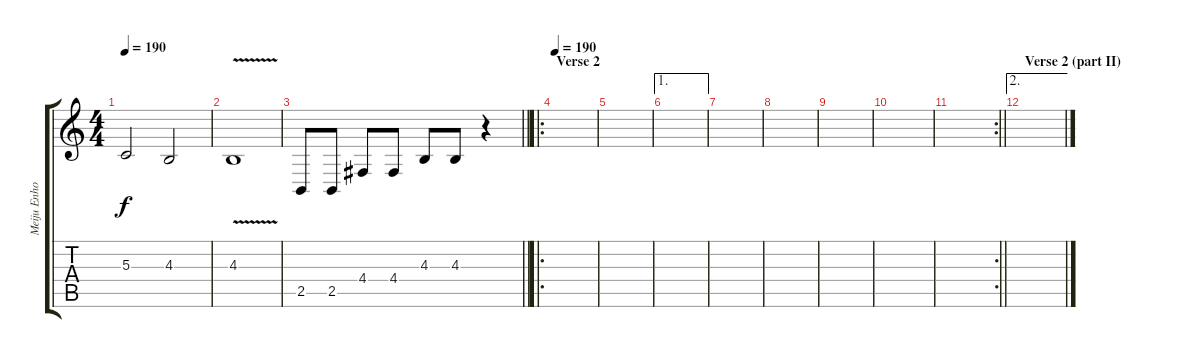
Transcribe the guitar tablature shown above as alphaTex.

\track ("Meiju Enho" "Meiju Enho") {instrument brasssection}
\staff {score tabs}
\tuning (E4 B3 G3 D3 A2 E2) {hide}
\ts (4 4)
\tempo 190
\clef g2
\ks c
5.3.2{dy f} 4.3.2 |
4.3{v}.1 |
\barLineRight lightlight
2.5.8 2.5.8 4.4.8 4.4.8 4.3.8 4.3.8 r.4 |
\ro
\section ("" "Verse 2")
\tempo 190
|
|
\ae 1
|
|
|
|
|
\rc 2
\barLineRight lightlight
|
\ae 2
\section ("" "Verse 2 (part II)")
